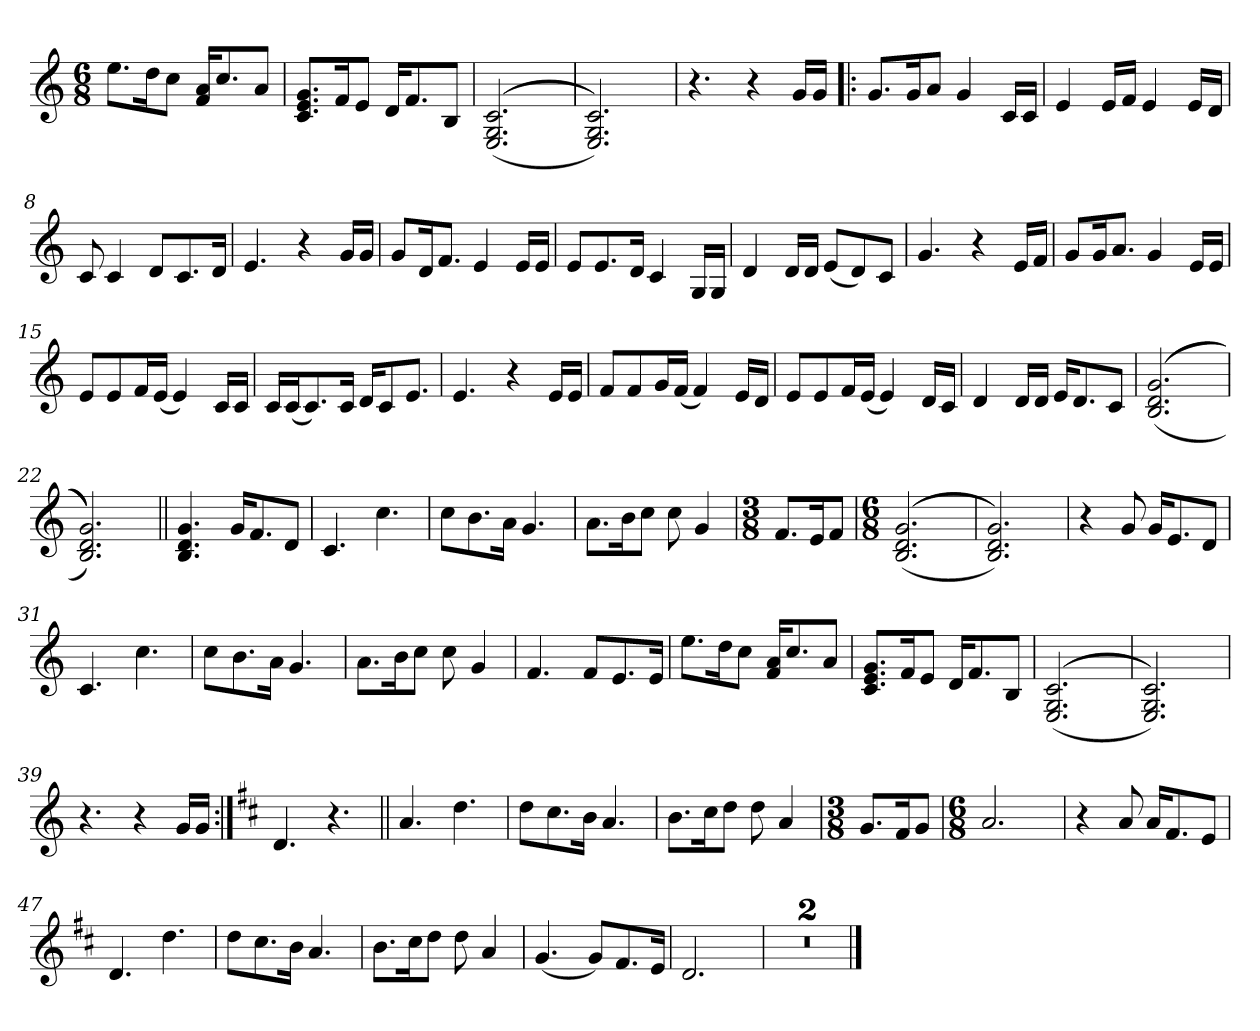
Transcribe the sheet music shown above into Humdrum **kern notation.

**kern
*part1
*staff1
*clefG2
*k[]
*C:
*M6/8
=1
8.ee\L
16dd\k
8cc\J
16f/ 16a/KL
8.cc/
8a/J
=2
8.c/ 8.e/ 8.g/L
16f/k
8e/J
16d/KL
8.f/
8B/J
=3
(<(<(<2.E/ 2.G/ 2.c/
=4
2.E/ 2.G/ 2.c/)))
=5
4.r
4r
16g/LL
16g/JJ
=6!|:
8.g/L
16g/k
8a/J
4g/
16c/LL
16c/JJ
!!LO:LB:g=z
=7
4e/
16e/LL
16f/JJ
4e/
16e/LL
16d/JJ
=8
8c/
4c/
8d/L
8.c/
16d/Jk
=9
4.e/
4r
16g/LL
16g/JJ
=10
8g/L
16d/k
8.f/J
4e/
16e/LL
16e/JJ
=11
8e/L
8.e/
16d/Jk
4c/
16G/LL
16G/JJ
=12
4d/
16d/LL
16d/JJ
(<8e/L
8d/)
8c/J
!!LO:LB:g=z
=13
4.g/
4r
16e/LL
16f/JJ
=14
8g/L
16g/k
8.a/J
4g/
16e/LL
16e/JJ
=15
8e/L
8e/
16f/L
(<16e/JJ
4e/)
16c/LL
16c/JJ
=16
16c/LL
(<16c/J
8.c/)
16c/Jk
16d/KL
8c/
8.e/J
=17
4.e/
4r
16e/LL
16e/JJ
=18
8f/L
8f/
16g/L
(<16f/JJ
4f/)
16e/LL
16d/JJ
!!LO:LB:g=z
=19
8e/L
8e/
16f/L
(<16e/JJ
4e/)
16d/LL
16c/JJ
=20
4d/
16d/LL
16d/JJ
16e/KL
8.d/
8c/J
=21
(<(<(<2.B/ 2.d/ 2.g/
=22
2.B/ 2.d/ 2.g/)))
=23||
4.B/ 4.d/ 4.g/
16g/KL
8.f/
8d/J
=24
4.c/
4.cc\
=25
8cc\L
8.b\
16a\Jk
4.g/
!!LO:LB:g=z
=26
8.a\L
16b\k
8cc\J
8cc\
4g/
=27
*M3/8
8.f/L
16e/k
8f/J
=28
*M6/8
(<(<(<2.B/ 2.d/ 2.g/
=29
2.B/ 2.d/ 2.g/)))
=30
4r
8g/
16g/KL
8.e/
8d/J
=31
4.c/
4.cc\
=32
8cc\L
8.b\
16a\Jk
4.g/
=33
8.a\L
16b\k
8cc\J
8cc\
4g/
!!LO:LB:g=z
=34
4.f/
8f/L
8.e/
16e/Jk
=35
8.ee\L
16dd\k
8cc\J
16f/ 16a/KL
8.cc/
8a/J
=36
8.c/ 8.e/ 8.g/L
16f/k
8e/J
16d/KL
8.f/
8B/J
=37
(<(<(<2.E/ 2.G/ 2.c/
=38
2.E/ 2.G/ 2.c/)))
=39
4.r
4r
16g/LL
16g/JJ
=40:|!
*k[f#c#]
*D:
4.d/
4.r
!!LO:LB:g=z
=41||
4.a/
4.dd\
=42
8dd\L
8.cc#\
16b\Jk
4.a/
=43
8.b\L
16cc#\k
8dd\J
8dd\
4a/
=44
*M3/8
8.g/L
16f#/k
8g/J
=45
*M6/8
2.a/
=46
4r
8a/
16a/KL
8.f#/
8e/J
=47
4.d/
4.dd\
!!LO:LB:g=z
=48
8dd\L
8.cc#\
16b\Jk
4.a/
=49
8.b\L
16cc#\k
8dd\J
8dd\
4a/
=50
(<4.g/
8g/L)
8.f#/
16e/Jk
=51
2.d/
=52
2.r
=53
2.r
==
*-
